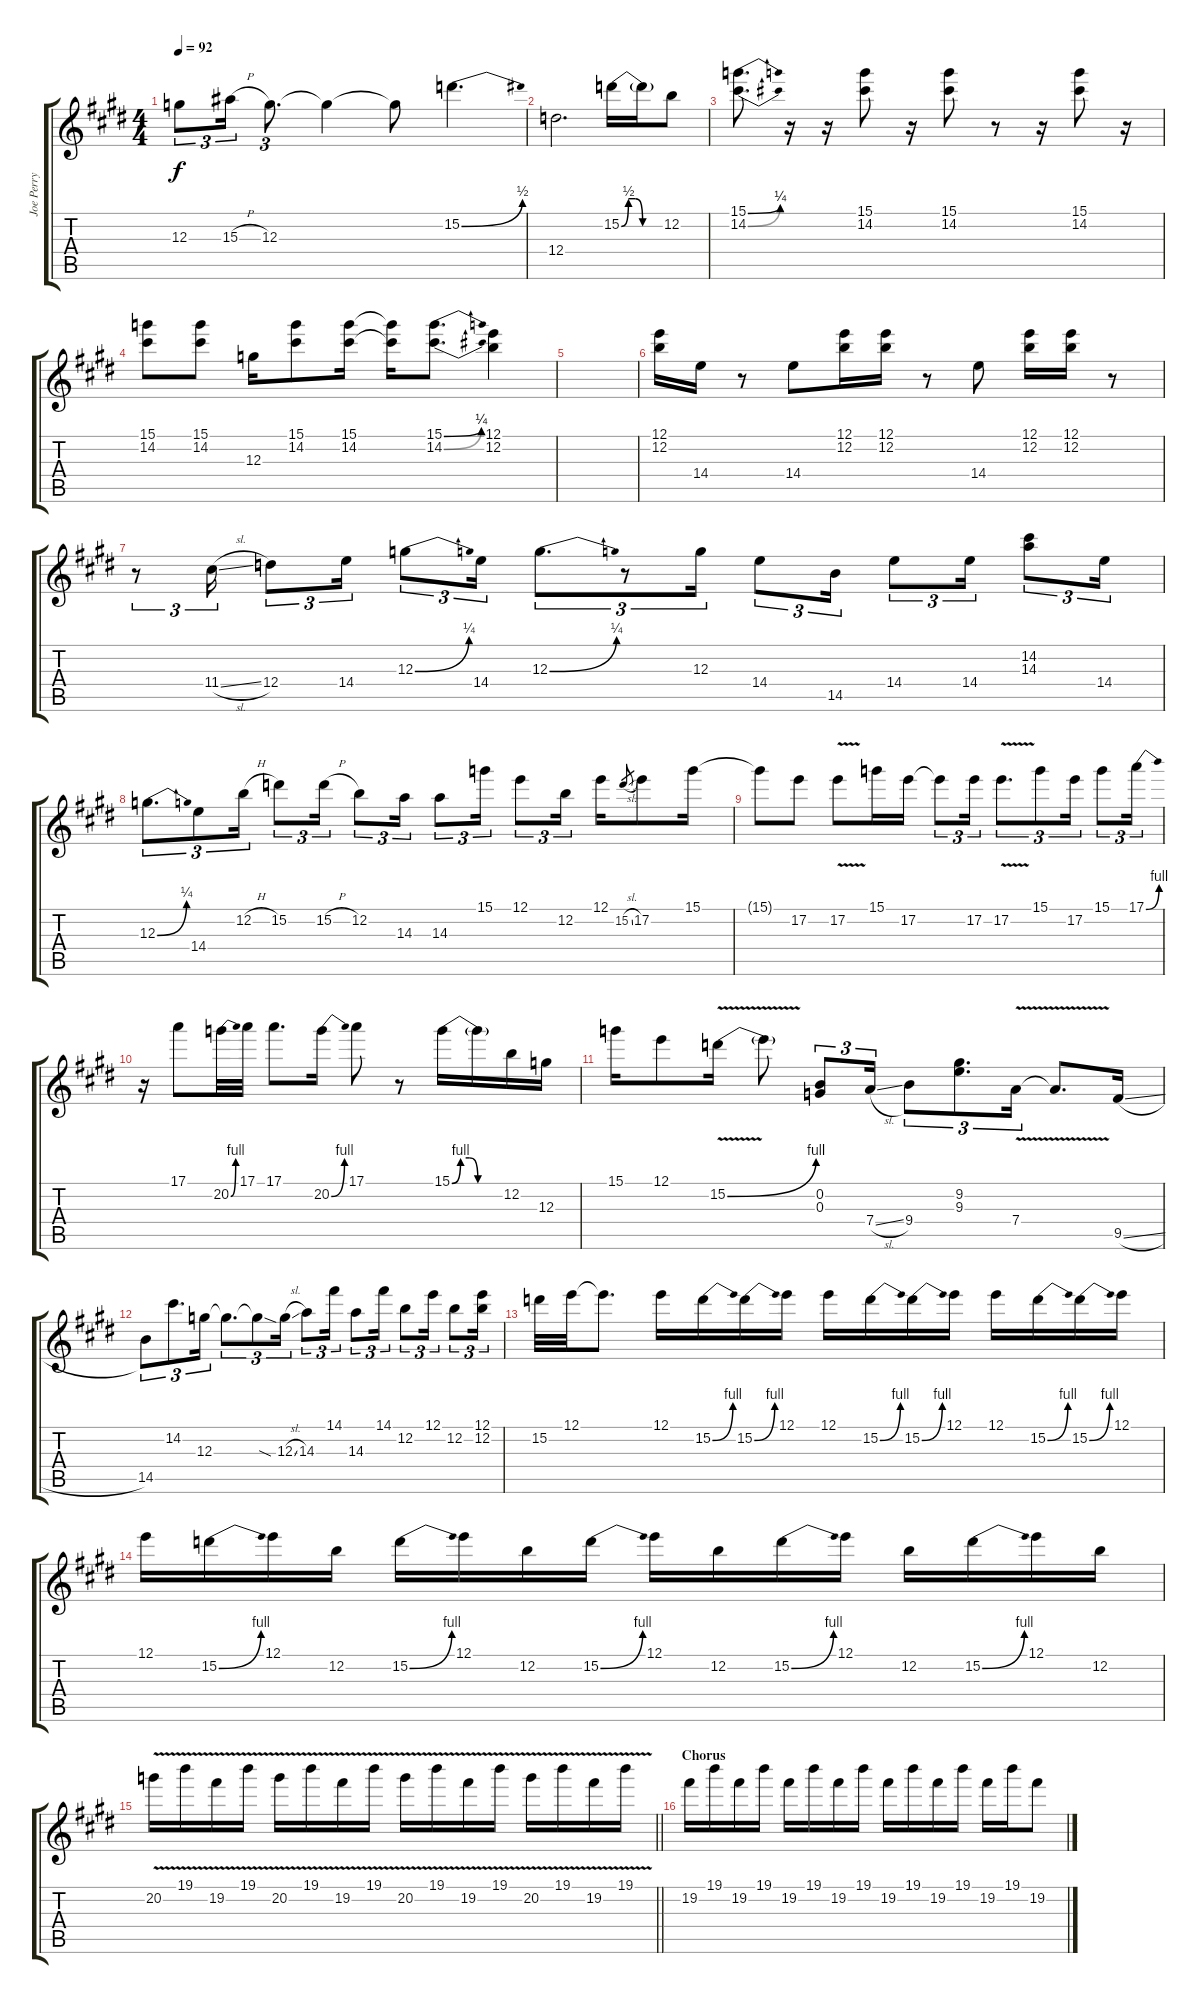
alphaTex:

\track ("Joe Perry" "Joe Perry") {instrument distortionguitar}
\staff {score tabs}
\tuning (E4 B3 G3 D3 A2 E2) {hide}
\ts (4 4)
\tempo 92
\clef g2
\ks e
12.3.8{tu (3 2) dy f} 15.3{h}.16{tu (3 2)} 12.3.8{d tu (3 2)} 12.3{t}.4 12.3{t}.8 15.2{be (bend 0 0 60 2)}.4{d} |
12.4.2{d} 15.2{be (custom 0 0 10 2 20 2 30 0 60 0)}.16 15.2{t}.16 12.2.8 |
(15.1{be (bend 0 0 60 1)} 14.2{be (bend 0 0 60 1)}).8{d} r.16 r.16 (15.1 14.2).8 r.16 (15.1 14.2).8 r.8 r.16 (15.1 14.2).8 r.16 |
(15.1 14.2).8 (15.1 14.2).8 12.3.16 (15.1 14.2).8 (15.1 14.2).16 (15.1{t} 14.2{t}).16 (15.1{be (bend 0 0 60 1)} 14.2{be (bend 0 0 60 1)}).8{d} (12.1 12.2).4 |
|
(12.1 12.2).16 14.4.16 r.8 14.4.8 (12.1 12.2).16 (12.1 12.2).16 r.8 14.4.8 (12.1 12.2).16 (12.1 12.2).16 r.8 |
r.8{tu (3 2)} 11.4{sl}.16{tu (3 2)} 12.4.8{tu (3 2)} 14.4.16{tu (3 2)} 12.3{be (bend 0 0 60 1)}.8{tu (3 2)} 14.4.16{tu (3 2)} 12.3{be (bend 0 0 60 1)}.8{d tu (3 2)} r.8{tu (3 2)} 12.3.16{tu (3 2)} 14.4.8{tu (3 2)} 14.5.16{tu (3 2)} 14.4.8{tu (3 2)} 14.4.16{tu (3 2)} (14.2 14.3).8{tu (3 2)} 14.4.16{tu (3 2)} |
12.3{be (bend 0 0 60 1)}.8{d tu (3 2)} 14.4.8{tu (3 2)} 12.2{h}.16{tu (3 2)} 15.2.8{tu (3 2)} 15.2{h}.16{tu (3 2)} 12.2.8{tu (3 2)} 14.3.16{tu (3 2)} 14.3.8{tu (3 2)} 15.1.16{tu (3 2)} 12.1.8{tu (3 2)} 12.2.16{tu (3 2)} 12.1.16 15.2{sl}.8{gr} 17.2.8 15.1.16 |
15.1{t}.8 17.2.8 17.2{v}.8 15.1.16 17.2.16 17.2{t}.8{tu (3 2)} 17.2.16{tu (3 2)} 17.2{v}.8{d tu (3 2)} 15.1.8{tu (3 2)} 17.2.16{tu (3 2)} 15.1.8{tu (3 2)} 17.1{be (bend 0 0 60 4)}.16{tu (3 2)} |
r.16 17.1.8 20.2{be (bend 0 0 60 4)}.32 17.1.32 17.1.8{d} 20.2{be (bend 0 0 60 4)}.16 17.1.8 r.8 15.1{be (custom 0 0 10 4 20 4 30 0 60 0)}.16 15.1{t}.16 12.2.16 12.3.16 |
15.1.16 12.1.8 15.2{be (bend 0 0 60 4) v}.16 15.2{t}.8 (0.2 0.3).8{tu (3 2)} 7.4{sl}.16{tu (3 2)} 9.4.8{tu (3 2)} (9.2 9.3).8{d tu (3 2)} 7.4{v}.16{tu (3 2)} 7.4{v t}.8{d} 9.5{sl}.16 |
14.5.8{tu (3 2)} 14.2.8{d tu (3 2)} 12.3.16{tu (3 2)} 12.3{t}.8{d tu (3 2)} 12.3{sod t}.8{tu (3 2)} 12.3{sl}.16{tu (3 2)} 14.3.8{tu (3 2)} 14.1.16{tu (3 2)} 14.3.8{tu (3 2)} 14.1.16{tu (3 2)} 12.2.8{tu (3 2)} 12.1.16{tu (3 2)} 12.2.8{tu (3 2)} (12.1 12.2).16{tu (3 2)} |
15.2.32 12.1.32 12.1{t}.8{d} 12.1.16 15.2{be (bend 0 0 60 4)}.16 15.2{be (bend 0 0 60 4)}.16 12.1.16 12.1.16 15.2{be (bend 0 0 60 4)}.16 15.2{be (bend 0 0 60 4)}.16 12.1.16 12.1.16 15.2{be (bend 0 0 60 4)}.16 15.2{be (bend 0 0 60 4)}.16 12.1.16 |
12.1.16 15.2{be (bend 0 0 60 4)}.16 12.1.16 12.2.16 15.2{be (bend 0 0 60 4)}.16 12.1.16 12.2.16 15.2{be (bend 0 0 60 4)}.16 12.1.16 12.2.16 15.2{be (bend 0 0 60 4)}.16 12.1.16 12.2.16 15.2{be (bend 0 0 60 4)}.16 12.1.16 12.2.16 |
\barLineRight lightlight
20.2{v}.16 19.1{v}.16 19.2{v}.16 19.1{v}.16 20.2{v}.16 19.1{v}.16 19.2{v}.16 19.1{v}.16 20.2{v}.16 19.1{v}.16 19.2{v}.16 19.1{v}.16 20.2{v}.16 19.1{v}.16 19.2{v}.16 19.1{v}.16 |
\section ("" "Chorus")
19.2.16 19.1.16 19.2.16 19.1.16 19.2.16 19.1.16 19.2.16 19.1.16 19.2.16 19.1.16 19.2.16 19.1.16 19.2.16 19.1.16 19.2.8
